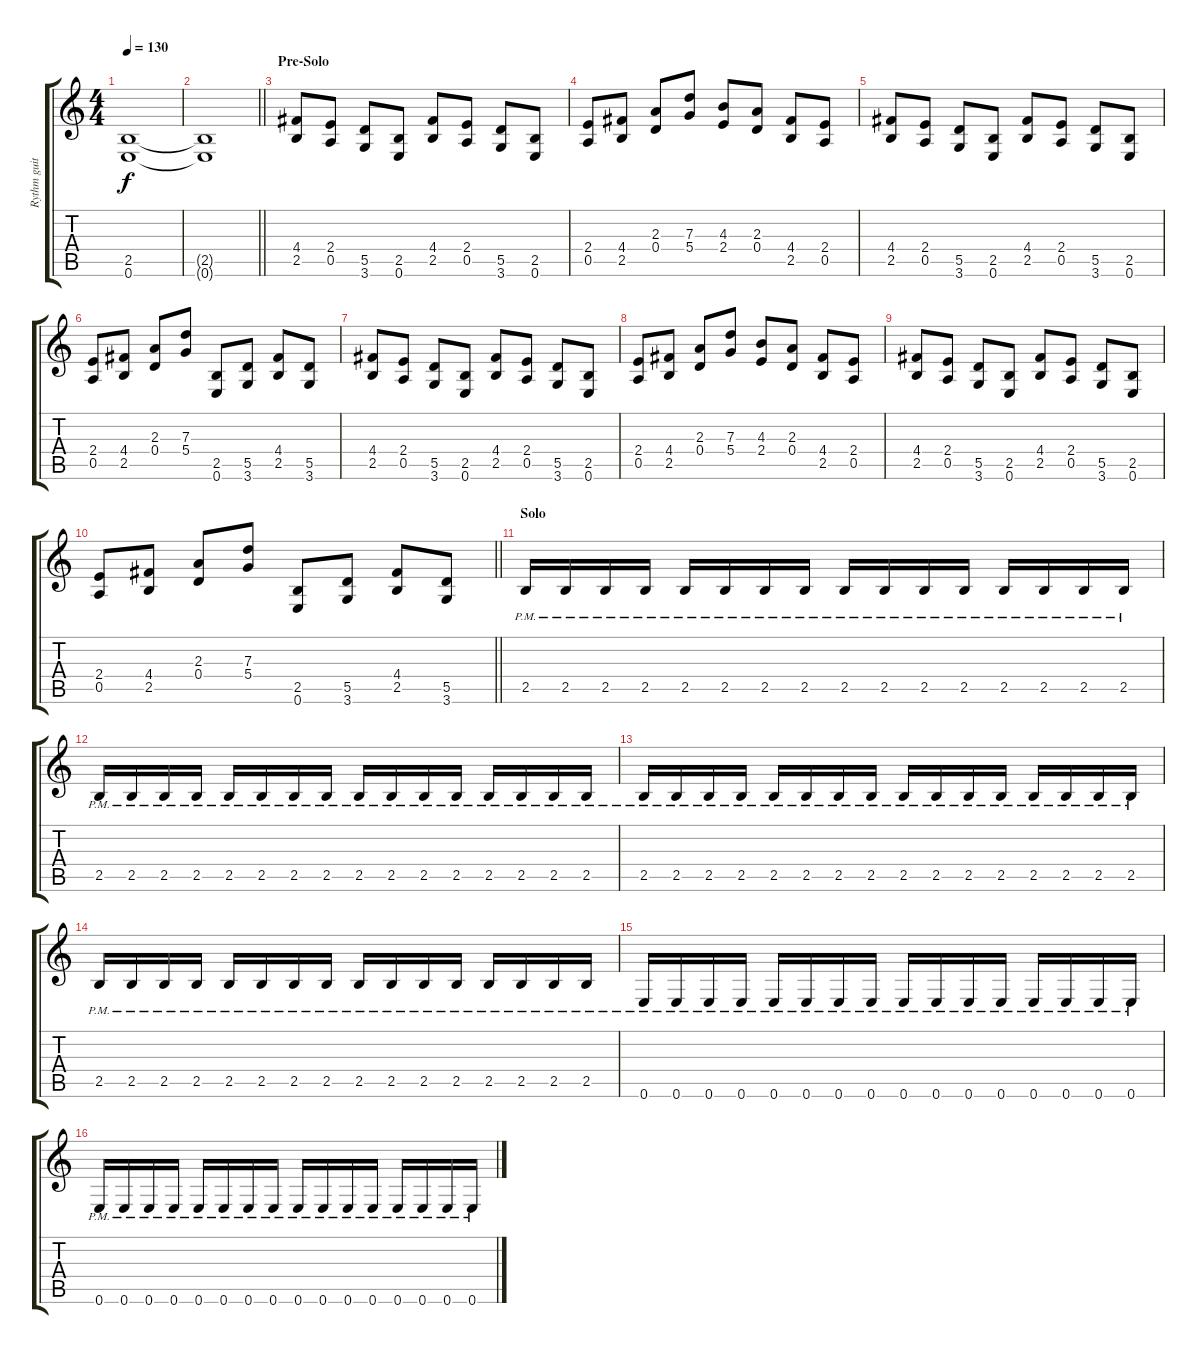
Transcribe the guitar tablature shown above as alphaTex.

\track ("Rythm guitar(Distored) - James" "Rythm guit") {instrument distortionguitar}
\staff {score tabs}
\tuning (E4 B3 G3 D3 A2 E2) {hide}
\ts (4 4)
\tempo 130
\clef g2
\ks c
(2.5{t} 0.6{t}).1{dy f} |
\barLineRight lightlight
(2.5{t} 0.6{t}).1 |
\section ("" "Pre-Solo")
(4.4 2.5).8 (2.4 0.5).8 (5.5 3.6).8 (2.5 0.6).8 (4.4 2.5).8 (2.4 0.5).8 (5.5 3.6).8 (2.5 0.6).8 |
(2.4 0.5).8 (4.4 2.5).8 (2.3 0.4).8 (7.3 5.4).8 (4.3 2.4).8 (2.3 0.4).8 (4.4 2.5).8 (2.4 0.5).8 |
(4.4 2.5).8 (2.4 0.5).8 (5.5 3.6).8 (2.5 0.6).8 (4.4 2.5).8 (2.4 0.5).8 (5.5 3.6).8 (2.5 0.6).8 |
(2.4 0.5).8 (4.4 2.5).8 (2.3 0.4).8 (7.3 5.4).8 (2.5 0.6).8 (5.5 3.6).8 (4.4 2.5).8 (5.5 3.6).8 |
(4.4 2.5).8 (2.4 0.5).8 (5.5 3.6).8 (2.5 0.6).8 (4.4 2.5).8 (2.4 0.5).8 (5.5 3.6).8 (2.5 0.6).8 |
(2.4 0.5).8 (4.4 2.5).8 (2.3 0.4).8 (7.3 5.4).8 (4.3 2.4).8 (2.3 0.4).8 (4.4 2.5).8 (2.4 0.5).8 |
(4.4 2.5).8 (2.4 0.5).8 (5.5 3.6).8 (2.5 0.6).8 (4.4 2.5).8 (2.4 0.5).8 (5.5 3.6).8 (2.5 0.6).8 |
\barLineRight lightlight
(2.4 0.5).8 (4.4 2.5).8 (2.3 0.4).8 (7.3 5.4).8 (2.5 0.6).8 (5.5 3.6).8 (4.4 2.5).8 (5.5 3.6).8 |
\section ("" "Solo")
2.5{pm}.16 2.5{pm}.16 2.5{pm}.16 2.5{pm}.16 2.5{pm}.16 2.5{pm}.16 2.5{pm}.16 2.5{pm}.16 2.5{pm}.16 2.5{pm}.16 2.5{pm}.16 2.5{pm}.16 2.5{pm}.16 2.5{pm}.16 2.5{pm}.16 2.5{pm}.16 |
2.5{pm}.16 2.5{pm}.16 2.5{pm}.16 2.5{pm}.16 2.5{pm}.16 2.5{pm}.16 2.5{pm}.16 2.5{pm}.16 2.5{pm}.16 2.5{pm}.16 2.5{pm}.16 2.5{pm}.16 2.5{pm}.16 2.5{pm}.16 2.5{pm}.16 2.5{pm}.16 |
2.5{pm}.16 2.5{pm}.16 2.5{pm}.16 2.5{pm}.16 2.5{pm}.16 2.5{pm}.16 2.5{pm}.16 2.5{pm}.16 2.5{pm}.16 2.5{pm}.16 2.5{pm}.16 2.5{pm}.16 2.5{pm}.16 2.5{pm}.16 2.5{pm}.16 2.5{pm}.16 |
2.5{pm}.16 2.5{pm}.16 2.5{pm}.16 2.5{pm}.16 2.5{pm}.16 2.5{pm}.16 2.5{pm}.16 2.5{pm}.16 2.5{pm}.16 2.5{pm}.16 2.5{pm}.16 2.5{pm}.16 2.5{pm}.16 2.5{pm}.16 2.5{pm}.16 2.5{pm}.16 |
0.6{pm}.16 0.6{pm}.16 0.6{pm}.16 0.6{pm}.16 0.6{pm}.16 0.6{pm}.16 0.6{pm}.16 0.6{pm}.16 0.6{pm}.16 0.6{pm}.16 0.6{pm}.16 0.6{pm}.16 0.6{pm}.16 0.6{pm}.16 0.6{pm}.16 0.6{pm}.16 |
0.6{pm}.16 0.6{pm}.16 0.6{pm}.16 0.6{pm}.16 0.6{pm}.16 0.6{pm}.16 0.6{pm}.16 0.6{pm}.16 0.6{pm}.16 0.6{pm}.16 0.6{pm}.16 0.6{pm}.16 0.6{pm}.16 0.6{pm}.16 0.6{pm}.16 0.6{pm}.16
